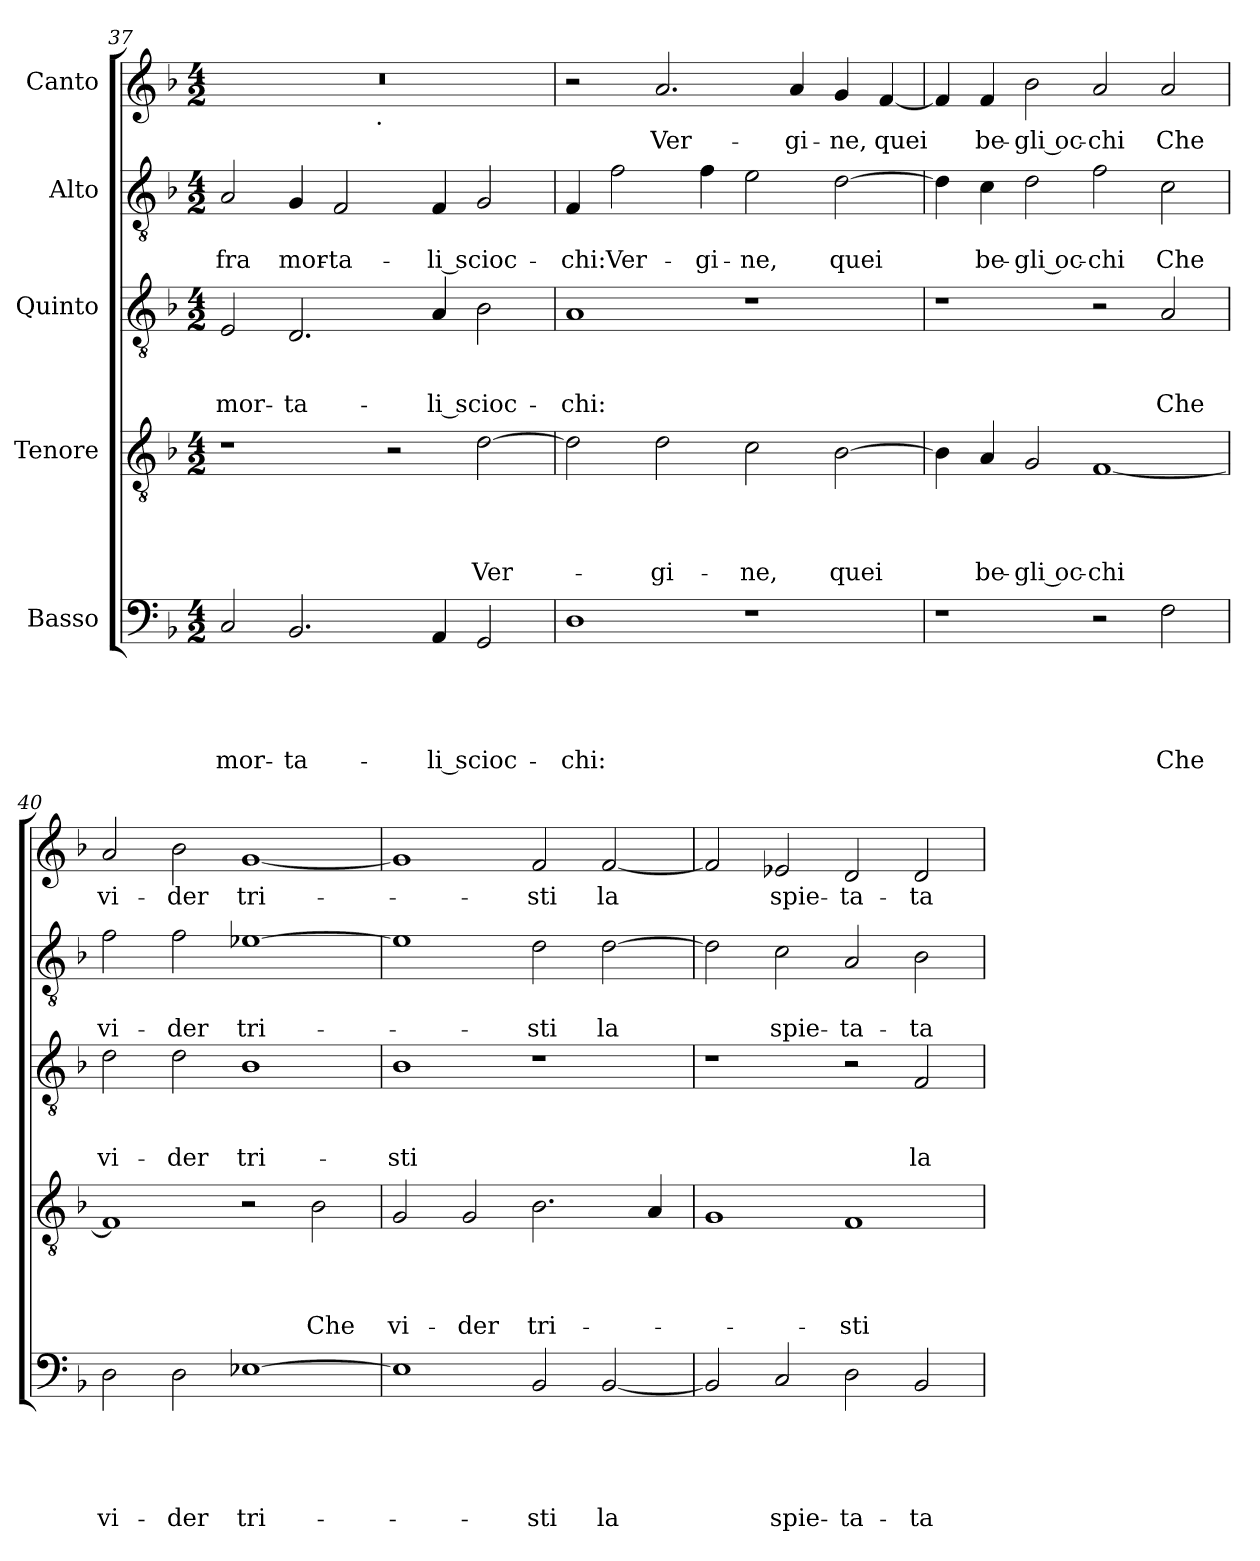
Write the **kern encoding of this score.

**kern	**text	**text	**text	**text	**text	**kern	**text	**text	**text	**text	**kern	**text	**text	**text	**kern	**text	**text	**kern	**text
*part5	*part5	*part5	*part5	*part5	*part5	*part4	*part4	*part4	*part4	*part4	*part3	*part3	*part3	*part3	*part2	*part2	*part2	*part1	*part1
*staff5	*staff5	*staff5	*staff5	*staff5	*staff5	*staff4	*staff4	*staff4	*staff4	*staff4	*staff3	*staff3	*staff3	*staff3	*staff2	*staff2	*staff2	*staff1	*staff1
*I"Basso	*	*	*	*	*	*I"Tenore	*	*	*	*	*I"Quinto	*	*	*	*I"Alto	*	*	*I"Canto	*
!!LO:LB:g=z
*clefF4	*	*	*	*	*	*clefGv2	*	*	*	*	*clefGv2	*	*	*	*clefGv2	*	*	*clefG2	*
*k[b-]	*	*	*	*	*	*k[b-]	*	*	*	*	*k[b-]	*	*	*	*k[b-]	*	*	*k[b-]	*
*F:	*	*	*	*	*	*F:	*	*	*	*	*F:	*	*	*	*F:	*	*	*F:	*
*M4/2	*	*	*	*	*	*M4/2	*	*	*	*	*M4/2	*	*	*	*M4/2	*	*	*M4/2	*
=37	=37	=37	=37	=37	=37	=37	=37	=37	=37	=37	=37	=37	=37	=37	=37	=37	=37	=37	=37
!	!	!	!	!	!LO:LY:b	!	!	!	!	!	!	!	!	!LO:LY:b	!	!	!LO:LY:b	!	!
*	*	*	*	*	*	*	*	*	*	*	*	*	*	*	*	*	*	*^	*
2C/	.	.	.	.	mor-	1r	.	.	.	.	2E/	.	.	mor-	2A/	.	fra	0r	2ryy	.
!	!	!	!	!	!LO:LY:b	!	!	!	!	!	!	!	!	!LO:LY:b	!	!	!LO:LY:b	!	!	!
2.BB-/	.	.	.	.	-ta-	.	.	.	.	.	2.D/	.	.	-ta-	4G/	.	mor-	.	4...ryy	.
!	!	!	!	!	!	!	!	!	!	!	!	!	!	!	!	!	!LO:LY:b	!	!	!
.	.	.	.	.	.	.	.	.	.	.	.	.	.	.	2F/	.	-ta-	.	.	.
!	!	!	!	!	!	!	!	!	!	!	!	!	!	!	!	!	!	!	!LO:TX:b:t=.	!
.	.	.	.	.	.	.	.	.	.	.	.	.	.	.	.	.	.	.	1ryy	.
.	.	.	.	.	.	2r	.	.	.	.	.	.	.	.	.	.	.	.	.	.
!	!	!	!	!	!LO:LY:b	!	!	!	!	!	!	!	!	!LO:LY:b	!	!	!LO:LY:b	!	!	!
4AA/	.	.	.	.	-li scioc-	.	.	.	.	.	4A/	.	.	-li scioc-	4F/	.	-li scioc-	.	.	.
!	!	!	!	!	!	!	!	!	!	!LO:LY:b	!	!	!	!	!	!	!	!	!	!
2GG/	.	.	.	.	.	[>2d\	.	.	.	Ver-	2B-\	.	.	.	2G/	.	.	.	.	.
.	.	.	.	.	.	.	.	.	.	.	.	.	.	.	.	.	.	.	32ryy	.
=38	=38	=38	=38	=38	=38	=38	=38	=38	=38	=38	=38	=38	=38	=38	=38	=38	=38	=38	=38	=38
!	!	!	!	!	!LO:LY:b	!	!	!	!	!	!	!	!	!LO:LY:b	!	!	!LO:LY:b	!	!	!
*	*	*	*	*	*	*	*	*	*	*	*	*	*	*	*	*	*	*v	*v	*
1D	.	.	.	.	-chi:	2d\]	.	.	.	.	1A	.	.	-chi:	4F/	.	-chi:	2r	.
!	!	!	!	!	!	!	!	!	!	!	!	!	!	!	!	!	!LO:LY:b	!	!
.	.	.	.	.	.	.	.	.	.	.	.	.	.	.	2f\	.	Ver-	.	.
!	!	!	!	!	!	!	!	!	!	!LO:LY:b	!	!	!	!	!	!	!	!	!LO:LY:b
.	.	.	.	.	.	2d\	.	.	.	-gi-	.	.	.	.	.	.	.	2.a/	Ver-
!	!	!	!	!	!	!	!	!	!	!	!	!	!	!	!	!	!LO:LY:b	!	!
.	.	.	.	.	.	.	.	.	.	.	.	.	.	.	4f\	.	-gi-	.	.
!	!	!	!	!	!	!	!	!	!	!LO:LY:b	!	!	!	!	!	!	!LO:LY:b	!	!
1r	.	.	.	.	.	2c\	.	.	.	-ne,	1r	.	.	.	2e\	.	-ne,	.	.
!	!	!	!	!	!	!	!	!	!	!	!	!	!	!	!	!	!	!	!LO:LY:b
.	.	.	.	.	.	.	.	.	.	.	.	.	.	.	.	.	.	4a/	-gi-
!	!	!	!	!	!	!	!	!	!	!LO:LY:b	!	!	!	!	!	!	!LO:LY:b	!	!LO:LY:b
.	.	.	.	.	.	[>2B-\	.	.	.	quei	.	.	.	.	[>2d\	.	quei	4g/	-ne,
!	!	!	!	!	!	!	!	!	!	!	!	!	!	!	!	!	!	!	!LO:LY:b
.	.	.	.	.	.	.	.	.	.	.	.	.	.	.	.	.	.	[<4f/	quei
=39	=39	=39	=39	=39	=39	=39	=39	=39	=39	=39	=39	=39	=39	=39	=39	=39	=39	=39	=39
1r	.	.	.	.	.	4B-\]	.	.	.	.	1r	.	.	.	4d\]	.	.	4f/]	.
!	!	!	!	!	!	!	!	!	!	!LO:LY:b	!	!	!	!	!	!	!LO:LY:b	!	!LO:LY:b
.	.	.	.	.	.	4A/	.	.	.	be-	.	.	.	.	4c\	.	be-	4f/	be-
!	!	!	!	!	!	!	!	!	!	!LO:LY:b:rj	!	!	!	!	!	!	!LO:LY:b:rj	!	!LO:LY:b:rj
.	.	.	.	.	.	2G/	.	.	.	-gli oc-	.	.	.	.	2d\	.	-gli oc-	2b-\	-gli oc-
!	!	!	!	!	!	!	!	!	!	!LO:LY:b	!	!	!	!	!	!	!LO:LY:b	!	!LO:LY:b
2r	.	.	.	.	.	[<1F	.	.	.	-chi	2r	.	.	.	2f\	.	-chi	2a/	-chi
!	!	!	!	!	!LO:LY:b	!	!	!	!	!	!	!	!	!LO:LY:b	!	!	!LO:LY:b	!	!LO:LY:b
2F\	.	.	.	.	Che	.	.	.	.	.	2A/	.	.	Che	2c\	.	Che	2a/	Che
=40	=40	=40	=40	=40	=40	=40	=40	=40	=40	=40	=40	=40	=40	=40	=40	=40	=40	=40	=40
!	!	!	!	!	!LO:LY:b	!	!	!	!	!	!	!	!	!LO:LY:b	!	!	!LO:LY:b	!	!LO:LY:b
2D\	.	.	.	.	vi-	1F]	.	.	.	.	2d\	.	.	vi-	2f\	.	vi-	2a/	vi-
!	!	!	!	!	!LO:LY:b	!	!	!	!	!	!	!	!	!LO:LY:b	!	!	!LO:LY:b	!	!LO:LY:b
2D\	.	.	.	.	-der	.	.	.	.	.	2d\	.	.	-der	2f\	.	-der	2b-\	-der
!	!	!	!	!	!LO:LY:b	!	!	!	!	!	!	!	!	!LO:LY:b	!	!	!LO:LY:b	!	!LO:LY:b
[>1E-X	.	.	.	.	tri-	2r	.	.	.	.	1B-	.	.	tri-	[>1e-X	.	tri-	[<1g	tri-
!	!	!	!	!	!	!	!	!	!	!LO:LY:b	!	!	!	!	!	!	!	!	!
.	.	.	.	.	.	2B-\	.	.	.	Che	.	.	.	.	.	.	.	.	.
=41	=41	=41	=41	=41	=41	=41	=41	=41	=41	=41	=41	=41	=41	=41	=41	=41	=41	=41	=41
!	!	!	!	!	!	!	!	!	!	!LO:LY:b	!	!	!	!LO:LY:b	!	!	!	!	!
1E-]	.	.	.	.	.	2G/	.	.	.	vi-	1B-	.	.	-sti	1e-]	.	.	1g]	.
!	!	!	!	!	!	!	!	!	!	!LO:LY:b	!	!	!	!	!	!	!	!	!
.	.	.	.	.	.	2G/	.	.	.	-der	.	.	.	.	.	.	.	.	.
!	!	!	!	!	!LO:LY:b	!	!	!	!	!LO:LY:b	!	!	!	!	!	!	!LO:LY:b	!	!LO:LY:b
2BB-/	.	.	.	.	-sti	2.B-\	.	.	.	tri-	1r	.	.	.	2d\	.	-sti	2f/	-sti
!	!	!	!	!	!LO:LY:b	!	!	!	!	!	!	!	!	!	!	!	!LO:LY:b	!	!LO:LY:b
[<2BB-/	.	.	.	.	la	.	.	.	.	.	.	.	.	.	[>2d\	.	la	[<2f/	la
.	.	.	.	.	.	4A/	.	.	.	.	.	.	.	.	.	.	.	.	.
=42	=42	=42	=42	=42	=42	=42	=42	=42	=42	=42	=42	=42	=42	=42	=42	=42	=42	=42	=42
2BB-/]	.	.	.	.	.	1G	.	.	.	.	1r	.	.	.	2d\]	.	.	2f/]	.
!	!	!	!	!	!LO:LY:b	!	!	!	!	!	!	!	!	!	!	!	!LO:LY:b	!	!LO:LY:b
2C/	.	.	.	.	spie-	.	.	.	.	.	.	.	.	.	2c\	.	spie-	2e-X/	spie-
!	!	!	!	!	!LO:LY:b	!	!	!	!	!LO:LY:b	!	!	!	!	!	!	!LO:LY:b	!	!LO:LY:b
2D\	.	.	.	.	-ta-	1F	.	.	.	-sti	2r	.	.	.	2A/	.	-ta-	2d/	-ta-
!	!	!	!	!	!LO:LY:b	!	!	!	!	!	!	!	!	!LO:LY:b	!	!	!LO:LY:b	!	!LO:LY:b
2BB-/	.	.	.	.	-ta	.	.	.	.	.	2F/	.	.	la	2B-\	.	-ta	2d/	-ta
=	=	=	=	=	=	=	=	=	=	=	=	=	=	=	=	=	=	=	=
*-	*-	*-	*-	*-	*-	*-	*-	*-	*-	*-	*-	*-	*-	*-	*-	*-	*-	*-	*-
